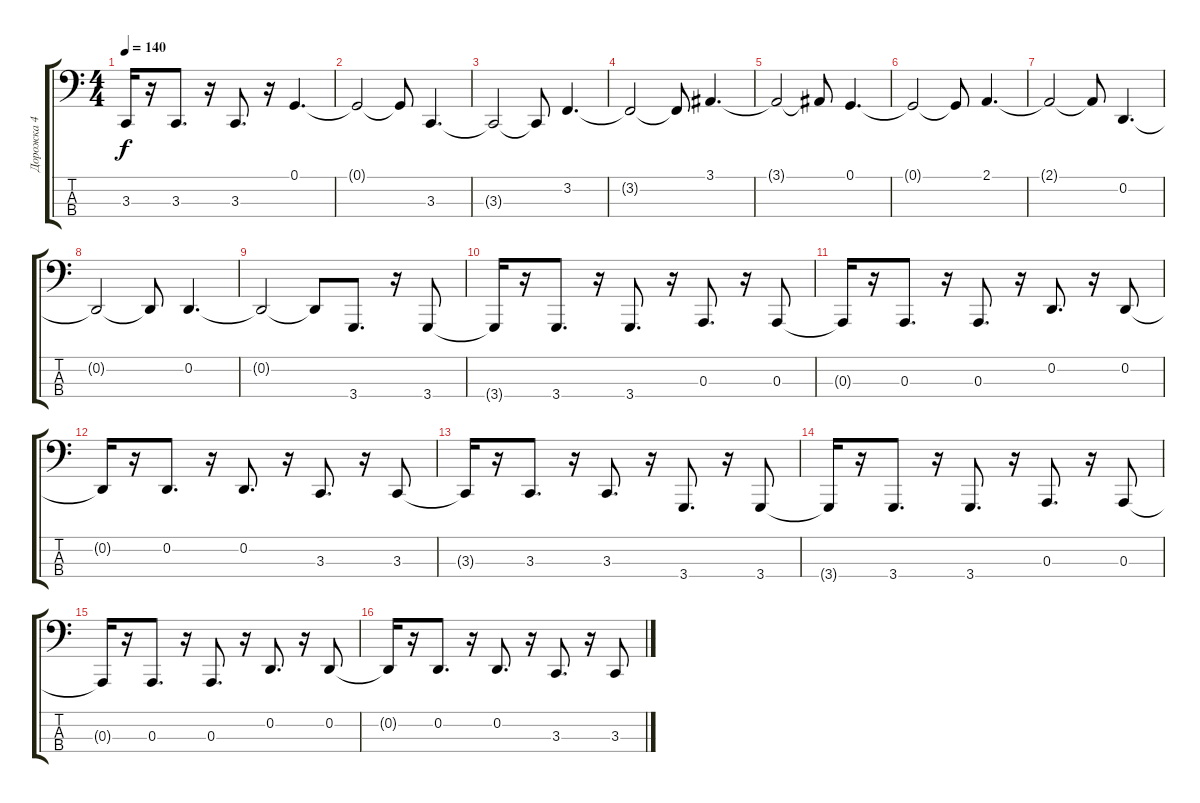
\track ("Дорожка 4" "Дорожка 4") {instrument synthbrass1}
\staff {score tabs}
\tuning (G2 D2 A1 E1) {hide}
\ts (4 4)
\tempo 140
\clef f4
\ks c
3.3{t}.16{dy f} r.16 3.3.8{d} r.16 3.3.8{d} r.16 0.1.4{d} |
0.1{t}.2 0.1{t}.8 3.3.4{d} |
3.3{t}.2 3.3{t}.8 3.2.4{d} |
3.2{t}.2 3.2{t}.8 3.1.4{d} |
3.1{t}.2 3.1{t}.8 0.1.4{d} |
0.1{t}.2 0.1{t}.8 2.1.4{d} |
2.1{t}.2 2.1{t}.8 0.2.4{d} |
0.2{t}.2 0.2{t}.8 0.2.4{d} |
0.2{t}.2 0.2{t}.8 3.4.8{d} r.16 3.4.8 |
3.4{t}.16 r.16 3.4.8{d} r.16 3.4.8{d} r.16 0.3.8{d} r.16 0.3.8 |
0.3{t}.16 r.16 0.3.8{d} r.16 0.3.8{d} r.16 0.2.8{d} r.16 0.2.8 |
0.2{t}.16 r.16 0.2.8{d} r.16 0.2.8{d} r.16 3.3.8{d} r.16 3.3.8 |
3.3{t}.16 r.16 3.3.8{d} r.16 3.3.8{d} r.16 3.4.8{d} r.16 3.4.8 |
3.4{t}.16 r.16 3.4.8{d} r.16 3.4.8{d} r.16 0.3.8{d} r.16 0.3.8 |
0.3{t}.16 r.16 0.3.8{d} r.16 0.3.8{d} r.16 0.2.8{d} r.16 0.2.8 |
0.2{t}.16 r.16 0.2.8{d} r.16 0.2.8{d} r.16 3.3.8{d} r.16 3.3.8
